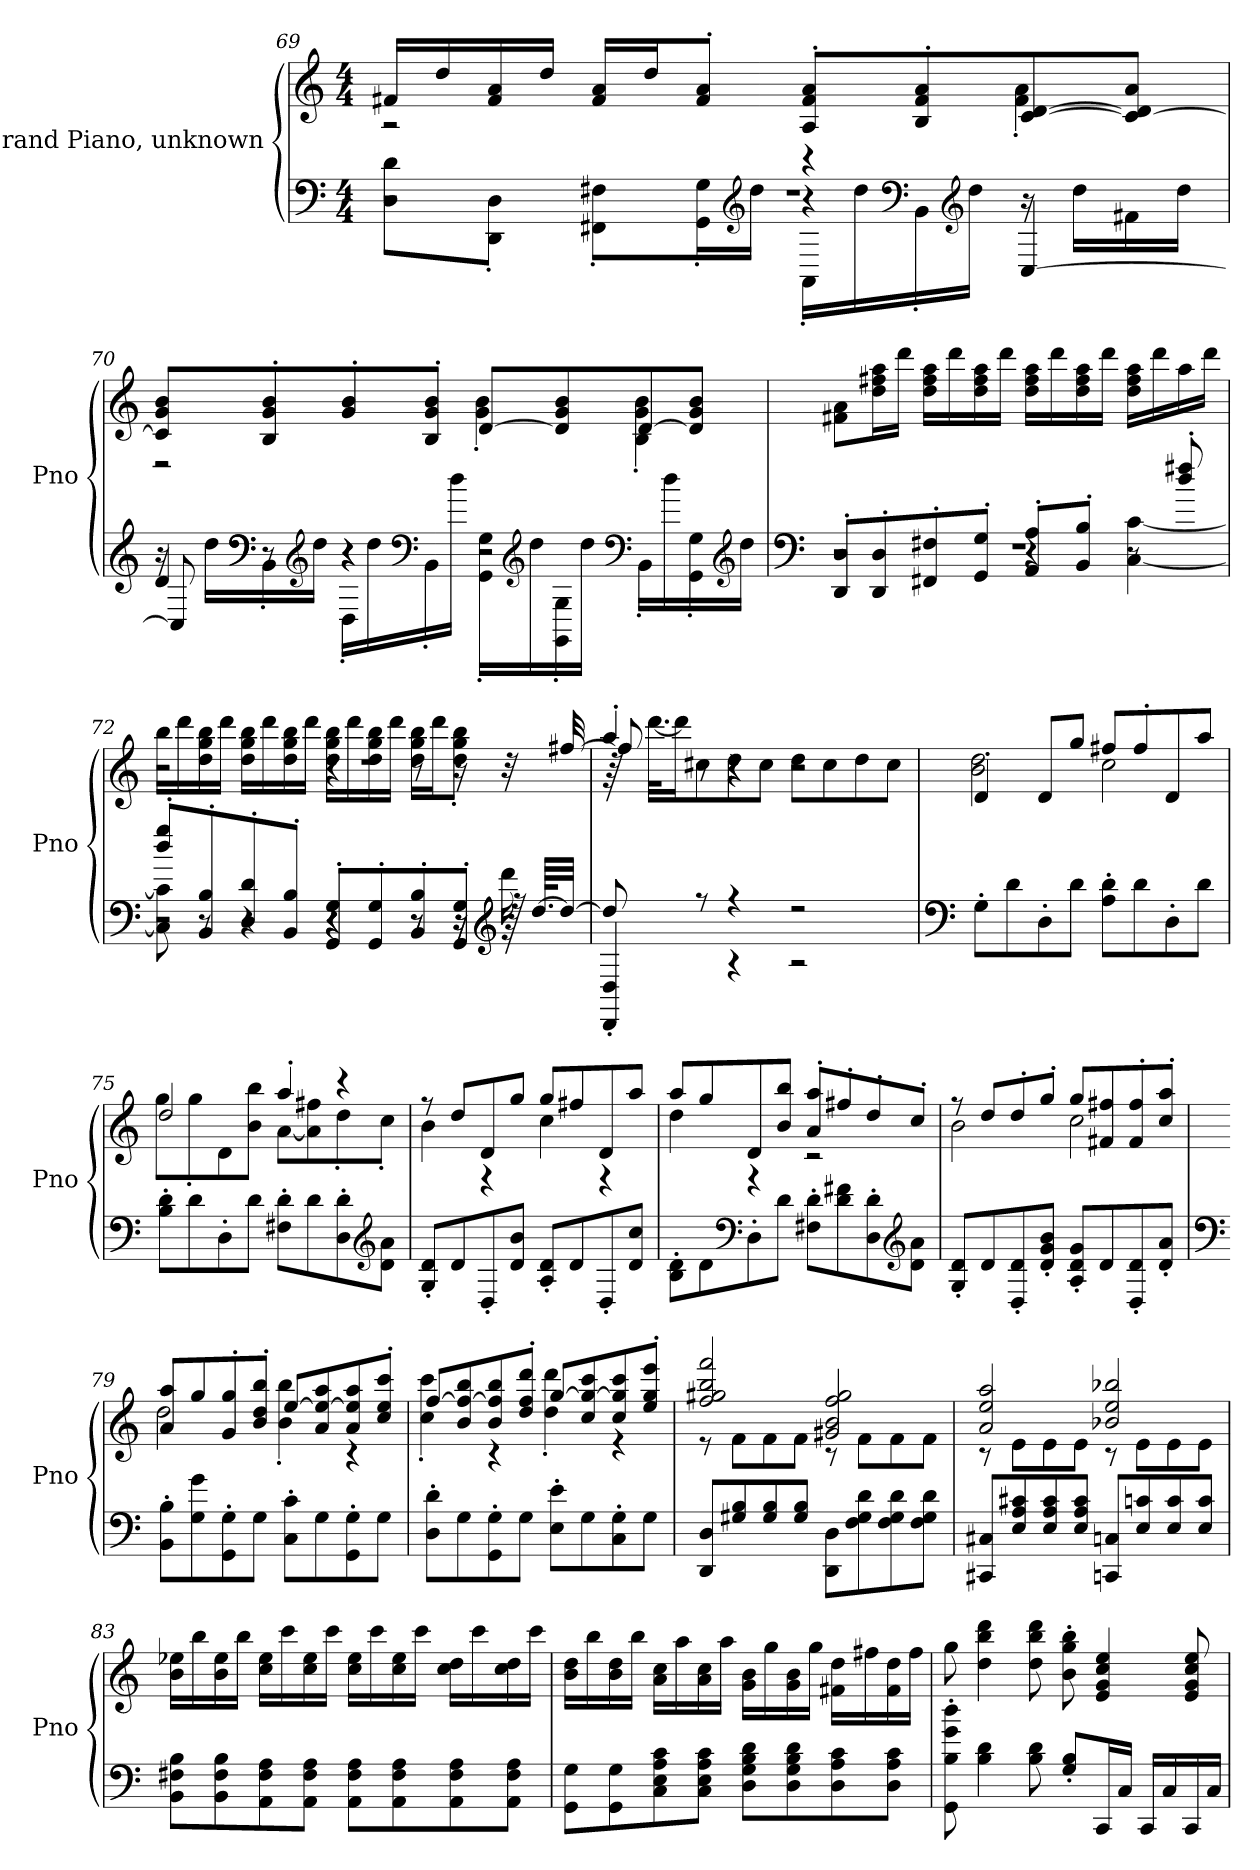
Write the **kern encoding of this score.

**kern	**kern
*part1	*part1
*staff2	*staff1
*I"Grand Piano, unknown	*
*I'Pno	*
*clefF4	*clefG2
*k[]	*k[]
*M4/4	*M4/4
=69	=69
*^	*^
*	*^	*	*
1r	8D\ 8d\L	2r	16f#X/LL	2r
.	.	.	16dd/	.
.	8DD\' 8D\'J	.	16f#/ 16a/	.
.	.	.	16dd/JJ	.
.	8FF#X\' 8F#X\'L	.	16f#/ 16a/LL	.
.	.	.	16dd/J	.
.	16GG\' 16G\'L	.	8f#/' 8a/'J	.
*clefG2	*	*	*	*
.	16dd\JJ	.	.	.
.	16AA'\LL	4r	8A/' 8f#/' 8a/'L	4r
.	16dd\	.	.	.
*clefF4	*	*	*	*
.	16BB'\	.	8B/' 8f#/' 8a/'	.
*clefG2	*	*	*	*
.	16dd\JJ	.	.	.
.	16r	[4C/	[8c/ [8d/	4f#\' 4a\'
.	16dd\LL	.	.	.
.	16f#X\	.	8c/_ 8d/] 8a/J	.
.	16dd\JJ	.	.	.
!!LO:LB:g=z	!!
=70	=70	=70	=70	=70
4d/	16r	8C/]	8c/] 8g/ 8b/L	2r
.	16dd\LL	.	.	.
*clefF4	*	*	*	*
.	16BB'\	8r	8B/' 8g/' 8b/'	.
*clefG2	*	*	*	*
.	16dd\JJ	.	.	.
4r	16D'\LL	4r	8g/' 8b/'	.
.	16dd\	.	.	.
*clefF4	*	*	*	*
.	16BB'\	.	8B/' 8g/' 8b/'J	.
.	16dd\JJ	.	.	.
2r	16GG\' 16G\'LL	2r	[8d/L	4g\' 4b\'
*clefG2	*	*	*	*
.	16dd\	.	.	.
.	16GG\' 16G\'	.	8d/] 8g/ 8b/	.
.	16dd\JJ	.	.	.
*clefF4	*	*	*	*
.	16BB'\LL	.	[8d/	4B\' 4g\' 4b\'
.	16dd\	.	.	.
.	16GG\' 16G\'	.	8d/] 8g/ 8b/J	.
*clefG2	*	*	*	*
.	16dd\JJ	.	.	.
*	*	*	*v	*v
!!LO:PB:g=z
=71	=71	=71	=71
*clefF4	*	*	*
1r	2r	8DD/' 8D/'L	8f#X\ 8a\L
.	.	8DD/' 8D/'	16dd\ 16ff#X\ 16aa\L
.	.	.	16ddd\JJ
.	.	8FF#X/' 8F#X/'	16dd\ 16ff#\ 16aa\LL
.	.	.	16ddd\
.	.	8GG/' 8G/'J	16dd\ 16ff#\ 16aa\
.	.	.	16ddd\JJ
.	4r	8AA/' 8A/'L	16dd\ 16ff#\ 16aa\LL
.	.	.	16ddd\
.	.	8BB/' 8B/'J	16dd\ 16ff#\ 16aa\
.	.	.	16ddd\JJ
.	[4C\ [4c\	8r	16dd\ 16ff#\ 16aa\LL
.	.	.	16ddd\
.	.	8dd/' 8ff#X/'	16aa\
.	.	.	16ddd\JJ
!!LO:LB:g=z
=72	=72	=72	=72
*	*	*	*^
*	*	*	*	*^
2r	8C\] 8c\]	8dd/' 8gg/'L	1r	16bb\LL	2r
.	.	.	.	16ddd\	.
.	8r	8BB/' 8B/'	.	16dd\ 16gg\ 16bb\	.
.	.	.	.	16ddd\JJ	.
.	4r	8D/' 8d/'	.	16dd\ 16gg\ 16bb\LL	.
.	.	.	.	16ddd\	.
.	.	8BB/' 8B/'J	.	16dd\ 16gg\ 16bb\	.
.	.	.	.	16ddd\JJ	.
4r	4r	8GG/' 8G/'L	.	16dd\ 16gg\ 16bb\LL	4r
.	.	.	.	16ddd\	.
.	.	8GG/' 8G/'	.	16dd\ 16gg\ 16bb\	.
.	.	.	.	16ddd\JJ	.
8r	8r	8BB/' 8B/'	.	16dd\ 16gg\ 16bb\LL	8r
.	.	.	.	16ddd\J	.
16r	16r	8GG/' 8G/'J	.	8dd\' 8gg\' 8bb\'J	16r
*clefG2	*	*	*	*	*
128r	16ddd\	.	.	.	32r
[64.dd/KLLL	.	.	.	.	.
32dd/JJJ_	.	.	.	.	[32ff#X/
*	*v	*v	*	*	*
=73	=73	=73	=73	=73
8dd/]	4DD/' 4D/'	4aa'/	64r	8ff#/]
.	.	.	[32.ddd\KLL	.
.	.	.	16ddd\J]	.
8r	.	.	8cc#X\	8r
4r	4r	4r	8dd\	4r
.	.	.	8cc#\J	.
2r	2r	2r	8dd\L	2r
.	.	.	8cc#\	.
.	.	.	8dd\	.
.	.	.	8cc#\J	.
*v	*v	*	*	*
*	*v	*v	*v
!!LO:LB:g=z
=74	=74
*clefF4	*
*	*^
8G'\L	4d'/	2b\ 2dd\
8d\	.	.
8D'\	8d/L	.
8d\J	8gg/J	.
8A\' 8d\'L	8ff#X/L	2cc\
8d\	8ff#'/	.
8D'\	8d/	.
8d\J	8aa/J	.
=75	=75	=75
8B\' 8d\'L	2dd/	8gg\L
8d\	.	8gg'\
8D'\	.	8d\
8d\J	.	8b\ 8bb\J
8F#X\' 8d\'L	4aa'/	[8a\L
8d\	.	8a\] 8ff#X\
8D\' 8d\'	4r	8dd'\
*clefG2	*	*
8d\ 8a\J	.	8cc'\J
=76	=76	=76
8G/' 8d/'L	8r	4b\
8d/	8dd/L	.
8D'/	8d/	4r
8d/ 8b/J	8gg/J	.
8A/' 8d/'L	8gg/L	4cc\
8d/	8ff#X/	.
8D'/	8d/	4r
8d/ 8cc/J	8aa/J	.
=77	=77	=77
8B\' 8d\'L	8aa/L	4dd\
8d\	8gg/	.
*clefF4	*	*
8D'\	8d/	4r
8d\J	8b/ 8bb/J	.
8F#X\' 8d\'L	8a/' 8aa/'L	2r
8d\ 8f#X\	8ff#X'/	.
8D\' 8d\'	8dd'/	.
*clefG2	*	*
8d\ 8a\J	8cc'/J	.
!!LO:LB:g=z	!!
=78	=78	=78
8G/' 8d/'L	8r	2b\
8d/	8dd/L	.
8D/' 8d/'	8dd'/	.
8d/' 8g/' 8b/'J	8gg'/J	.
8A/' 8d/' 8g/'L	8gg/L	2cc\
8d/	8f#X/ 8ff#X/	.
8D/' 8d/'	8f#/' 8ff#/'	.
8d/' 8a/'J	8cc/' 8aa/'J	.
=79	=79	=79
*clefF4	*	*
8BB\' 8B\'L	8a/ 8aa/L	2dd\
8G\ 8g\	8gg/	.
8GG\' 8G\'	8g/' 8gg/'	.
8G\J	8b/' 8dd/' 8bb/'J	.
8C\' 8c\'L	[8ee/L	4b\' 4bb\'
8G\	8a/ 8ee/_ 8aa/	.
8GG\' 8G\'	8a/ 8ee/] 8aa/	4r
8G\J	8cc/' 8ee/' 8ccc/'J	.
=80	=80	=80
8D\' 8d\'L	[8ff/L	4cc\' 4ccc\'
8G\	8b/ 8ff/_ 8bb/	.
8GG\' 8G\'	8b/ 8ff/] 8bb/	4r
8G\J	8dd/' 8ff/' 8ddd/'J	.
8E\' 8e\'L	[8gg/L	4dd\' 4ddd\'
8G\	8cc/ 8gg/_ 8ccc/	.
8C\' 8G\'	8cc/ 8gg/] 8ccc/	4r
8G\J	8ee/' 8gg/' 8eee/'J	.
!!LO:LB:g=z	!!
=81	=81	=81
8DD/ 8D/L	2ff/ 2gg#X/ 2bb/ 2fff/	8r
8G#X/ 8B/	.	8f\L
8G#/ 8B/	.	8f\
8G#/ 8B/J	.	8f\J
8DD\ 8D\L	2g#X/ 2b/ 2ff/ 2gg#/	8r
8F\ 8G#\ 8d\	.	8f\L
8F\ 8G#\ 8d\	.	8f\
8F\ 8G#\ 8d\J	.	8f\J
=82	=82	=82
8CC#X/ 8C#X/L	2a/ 2ee/ 2aa/	8r
8E/ 8A/ 8c#X/	.	8e\L
8E/ 8A/ 8c#/	.	8e\
8E/ 8A/ 8c#/J	.	8e\J
8CCn/ 8Cn/L	2b-X/ 2ee/ 2bb-X/	8r
8E/ 8cn/	.	8e\L
8E/ 8c/	.	8e\
8E/ 8c/J	.	8e\J
*	*v	*v
=83	=83
8BB\ 8F#X\ 8B\L	16b\ 16ee-X\LL
.	16bb\
8BB\ 8F#\ 8B\	16b\ 16ee-\
.	16bb\JJ
8AA\ 8F#\ 8A\	16cc\ 16ee-\LL
.	16ccc\
8AA\ 8F#\ 8A\J	16cc\ 16ee-\
.	16ccc\JJ
8AA\ 8F#\ 8A\L	16cc\ 16ee-\LL
.	16ccc\
8AA\ 8F#\ 8A\	16cc\ 16ee-\
.	16ccc\JJ
8AA\ 8F#\ 8A\	16cc\ 16dd\LL
.	16ccc\
8AA\ 8F#\ 8A\J	16cc\ 16dd\
.	16ccc\JJ
!!LO:PB:g=z
=84	=84
8GG\ 8G\L	16b\ 16dd\LL
.	16bb\
8GG\ 8G\	16b\ 16dd\
.	16bb\JJ
8C\ 8E\ 8A\ 8c\	16a\ 16cc\LL
.	16aa\
8C\ 8E\ 8A\ 8c\J	16a\ 16cc\
.	16aa\JJ
8D\ 8G\ 8B\ 8d\L	16g\ 16b\LL
.	16gg\
8D\ 8G\ 8B\ 8d\	16g\ 16b\
.	16gg\JJ
8D\ 8A\ 8c\	16f#X\ 16dd\LL
.	16ff#X\
8D\ 8A\ 8c\J	16f#\ 16dd\
.	16ff#\JJ
=85	=85
8GG\' 8B\' 8g\' 8dd\'	8gg\
4B\ 4d\	4dd\ 4bb\ 4ddd\
8B\ 8d\	8dd\ 8bb\ 8ddd\
8G/' 8B/'L	8b\' 8gg\' 8bb\'
16CC/L	4e/ 4g/ 4cc/ 4ee/
16C/JJ	.
16CC/LL	.
16C/	.
16CC/	8e/ 8g/ 8cc/ 8ee/
16C/JJ	.
=	=
*-	*-
